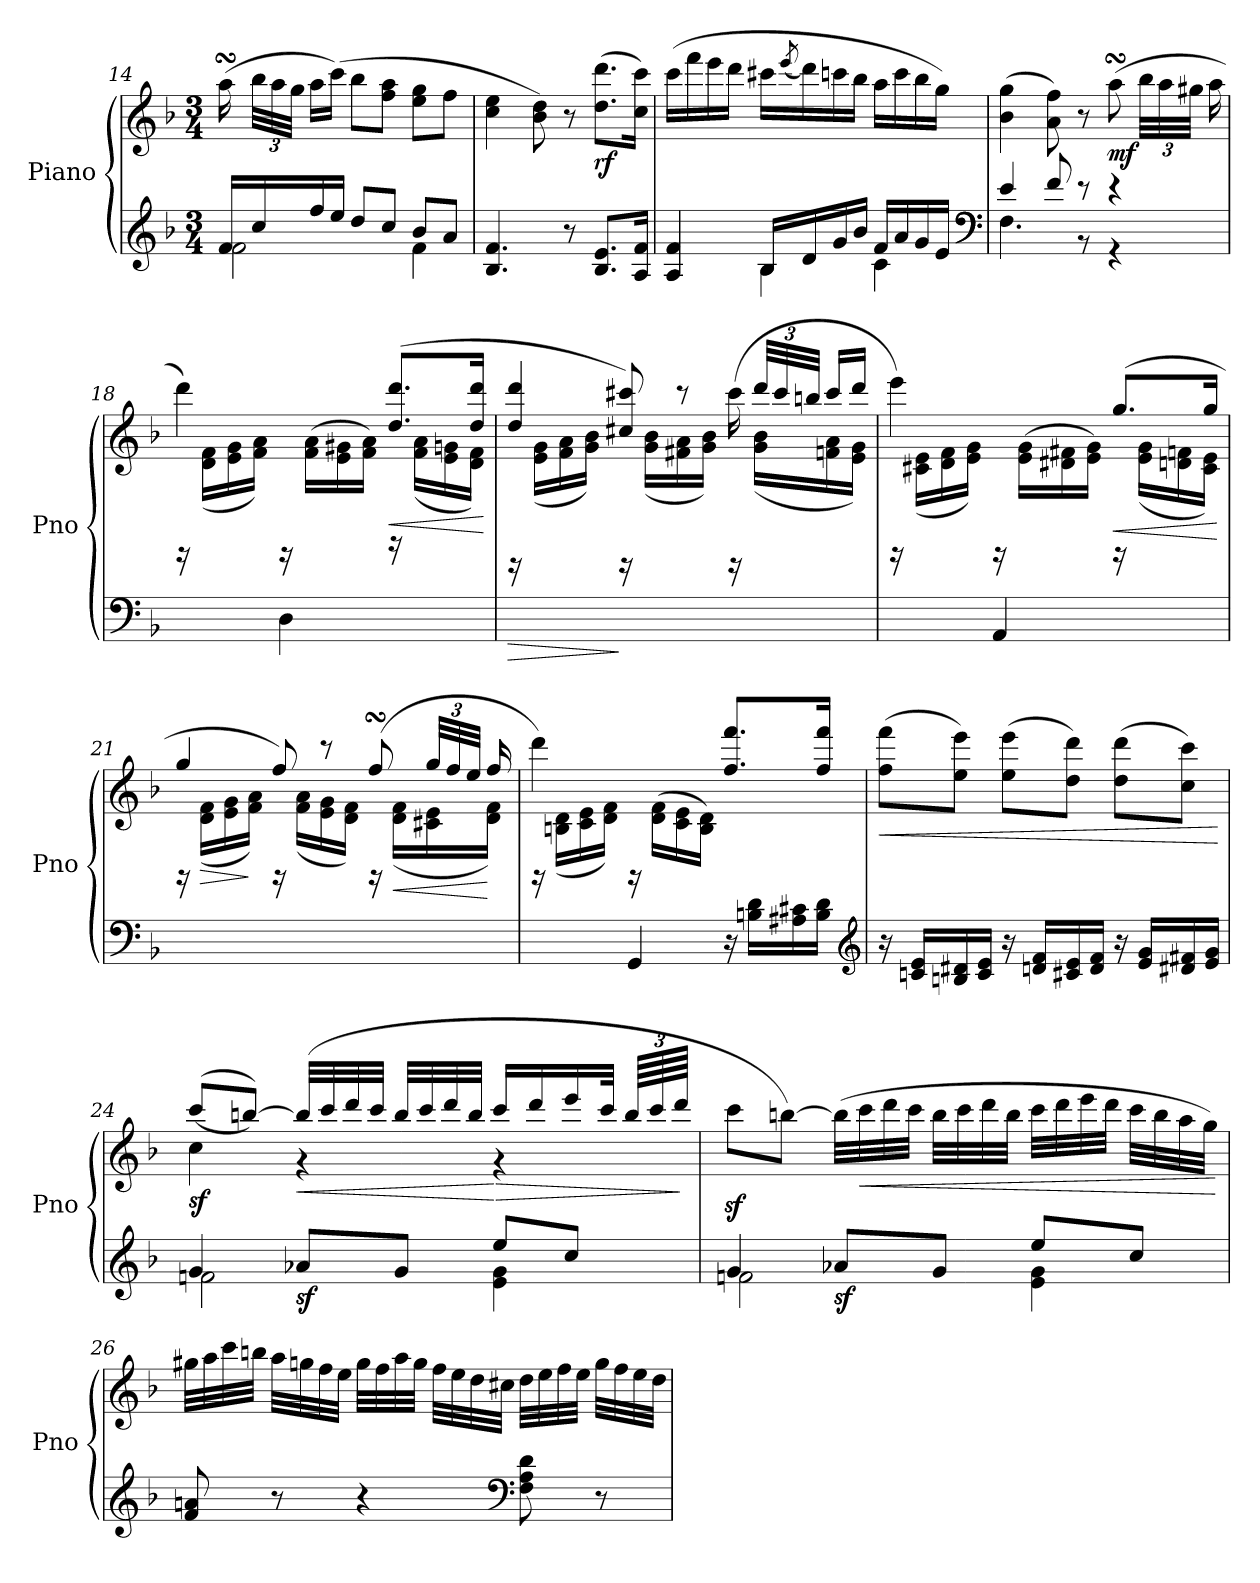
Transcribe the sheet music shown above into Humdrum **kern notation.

**kern	**kern	**dynam
*part1	*part1	*part1
*staff2	*staff1	*staff1/2
*I"Piano	*	*
*I'Pno	*	*
*clefG2	*clefG2	*
*k[b-]	*k[b-]	*
*F:	*F:	*
*M3/4	*M3/4	*
=14	=14	=14
*^	*	*
16f/LL	2f\	(16aasSsS\	.
*	*	*Xbrackettup	*
16cc/	.	48bb-\LLL	.
.	.	48aa\	.
.	.	48gg\JJJ	.
16ff/	.	16aa\LL	.
16ee/JJ	.	(16ccc\JJ)	.
8dd/L	.	8bb-\L	.
8cc/J	.	8ff\ 8aa\J	.
8b-/L	4f\	8ee\ 8gg\L	.
8a/J	.	8ff\J	.
*v	*v	*	*
!!LO:LB:g=z
=15	=15	=15
4.B-/ 4.f/	4cc\ 4ee\	.
.	8b-\ 8dd\)	.
8r	8r	.
!	!	!LO:DY:b
8.B-/ 8.e/L	(8.dd\ 8.ddd\L	rf
16A/ 16f/Jk	16cc\ 16ccc\Jk)	.
=16	=16	=16
*^	*	*
4A/ 4f/	4A/ 4f/	(16ccc\LL	.
.	.	16fff\	.
.	.	16eee\	.
.	.	16ddd\JJ	.
16B-/LL	4B-\	16ccc#X\LL	.
.	.	(8qeee/	.
16d/	.	16ddd\)	.
16g/	.	16cccn\	.
16b-/JJ	.	16bb-\JJ	.
16f/LL	4c\	16aa\LL	.
16a/	.	16ccc\	.
16g/	.	16bb-\	.
16e/JJ	.	16gg\JJ)	.
*clefF4	*	*	*
=17	=17	=17	=17
4e/	4.F\	(4b-\ 4gg\	.
8f/	.	8a\ 8ff\)	.
8r	8r	8r	.
!	!	!	!LO:DY:b
4r	4r	(8aasSsS\	mf
.	.	48bb-\LLL	.
.	.	48aa\	.
.	.	48gg#X\JJJ	.
.	.	16aa\	.
=18	=18	=18	=18
*	*	*^	*
4ryy	16rb	4ddd\)	16ryy	.
.	8.ryy	.	(16d\ 16f\LL	.
.	.	.	16e\ 16g\	.
.	.	.	16f\ 16a\JJ)	.
4D\	16rb	4ryy	16ryy	.
.	8.ryy	.	(16f\ 16a\LL	.
.	.	.	16e\ 16g#X\	.
.	.	.	16f\ 16a\JJ)	.
!	!	!	!	!LO:HP:b
8.ryy	16rdd	(8.dd/ 8.ddd/L	16ryy	<
.	8.ryy	.	(16f\ 16a\LL	.
.	.	.	16e\ 16gn\	.
16ryy	.	16dd/ 16ddd/Jk	16d\ 16f\JJ)	.
*v	*v	*	*	*
*	*v	*v	*
.	.	[
!!LO:LB:g=z
=19	=19	=19
!	!	!LO:HP:b=2
*	*^	*
16rg	4dd/ 4ddd/	16ryy	>
8.ryy	.	(16e\ 16g\LL	.
.	.	16f\ 16a\	.
.	.	16g\ 16b-\JJ)	.
16rg	8cc#X/ 8ccc#X/)	16ryy	]
8.ryy	.	(16g\ 16b-\LL	.
.	8rccc	16f#X\ 16a\	.
.	.	16g\ 16b-\JJ)	.
16rg	(16ccc#\	16ryy	.
8.ryy	48ddd/LLL	(16g\ 16b-\LL	.
.	48ccc#/	.	.
.	48bbn/JJJ	.	.
.	16ccc#/LL	16fn\ 16a\	.
.	16ddd/JJ	16e\ 16g\JJ)	.
=20	=20	=20	=20
*^	*	*	*
4ryy	16rb	4eee\)	16ryy	.
.	8.ryy	.	(16c#X\ 16e\LL	.
.	.	.	16d\ 16f\	.
.	.	.	16e\ 16g\JJ)	.
4AA/	16rb	4ryy	16ryy	.
.	8.ryy	.	(16e\ 16g\LL	.
.	.	.	16d#X\ 16f#X\	.
.	.	.	16e\ 16g\JJ)	.
!	!	!	!	!LO:HP:b
8.ryy	16rb	(8.gg/L	16ryy	<
.	8.ryy	.	(16e\ 16g\LL	.
.	.	.	16dn\ 16fn\	.
16ryy	.	16gg/Jk	16c#\ 16e\JJ)	.
*v	*v	*	*	*
*	*v	*v	*
.	.	[
=21	=21	=21
*	*^	*
16rb	4gg/	16ryy	.
!	!	!	!LO:HP:b
8.ryy	.	(16d\ 16f\LL	>
.	.	16e\ 16g\	.
.	.	16f\ 16a\JJ)	]
16rb	8ff/)	16ryy	.
8.ryy	.	(16f\ 16a\LL	.
.	8rccc	16e\ 16g\	.
.	.	16d\ 16f\JJ)	.
16rb	(8ffsSSs/	16ryy	.
!	!	!	!LO:HP:b
8.ryy	.	(16d\ 16f\LL	<
.	48gg/LLL	16c#X\ 16e\	.
.	48ff/	.	.
.	48ee/JJJ	.	.
.	16ff/	16d\ 16f\JJ)	[
!!LO:LB:g=z	!!
=22	=22	=22	=22
*^	*	*	*
4ryy	16rb	4ddd\)	16ryy	.
.	8.ryy	.	(16Bn\ 16d\LL	.
.	.	.	16c\ 16e\	.
.	.	.	16d\ 16f\JJ)	.
4GG/	16rb	4ryy	16ryy	.
.	8.ryy	.	(16d\ 16f\LL	.
.	.	.	16c\ 16e\	.
.	.	.	16B\ 16d\JJ)	.
4ryy	16r	8.ff/ 8.fff/L	4ryy	.
.	16B\ 16d\LL	.	.	.
.	16A#X\ 16c#X\	.	.	.
.	16B\ 16d\JJ	16ff/ 16fff/Jk	.	.
*v	*v	*	*	*
*	*v	*v	*
*clefG2	*	*
=23	=23	=23
*^	*	*
!	!	!	!LO:HP:b
*v	*v	*	*
16r	(8ff\ 8fff\L	<
16cn/ 16e/LL	.	.
16Bn/ 16d#X/	8ee\ 8eee\J)	.
16c/ 16e/JJ	.	.
16r	(8ee\ 8eee\L	.
16dn/ 16f/LL	.	.
16c#X/ 16e/	8dd\ 8ddd\J)	.
16d/ 16f/JJ	.	.
16r	(8dd\ 8ddd\L	.
16e/ 16g/LL	.	.
16d#X/ 16f#X/	8cc\ 8ccc\J)	.
16e/ 16g/JJ	.	.
.	.	[
=24	=24	=24
*^	*^	*
!	!	!	!	!LO:DY:b
4g/	2fn\	((8ccc/L	4cc\	sf
.	.	[8bbn/J))	.	.
!	!	!	!	!LO:HP:b
!	!	!	!	!LO:DY:n=1:b=2
8a-X/L	.	(32bb/LLL]	4r	< sf
.	.	32ccc/	.	.
.	.	32ddd/	.	.
.	.	32ccc/JJJ	.	.
8g/J	.	32bb/LLL	.	.
.	.	32ccc/	.	.
.	.	32ddd/	.	.
.	.	32bb/JJJ	.	.
!	!	!	!	!LO:HP:n=1:b
8ee/L	4e\ 4g\	16ccc/LL	4r	[ >
.	.	16ddd/	.	.
8cc/J	.	16eee/	.	.
.	.	32ccc/JJk	.	.
.	.	96bb/LLLL	.	.
.	.	96ccc/	.	.
.	.	96ddd/JJJJ	.	.
*v	*v	*	*	*
*	*v	*v	*
.	.	]
!!LO:PB:g=z
=25	=25	=25
*^	*	*
4g/	2fn\	8cccz<\L	.
.	.	[8bbn\J)	.
!	!	!	!LO:DY:b=2
8a-X/L	.	(32bb\LLL]	sf
!	!	!	!LO:HP:b
.	.	32ccc\	<
.	.	32ddd\	.
.	.	32ccc\JJJ	.
8g/J	.	32bb\LLL	.
.	.	32ccc\	.
.	.	32ddd\	.
.	.	32bb\JJJ	.
8ee/L	4e\ 4g\	32ccc\LLL	.
.	.	32ddd\	.
.	.	32eee\	.
.	.	32ddd\JJJ	.
8cc/J	.	32ccc\LLL	.
.	.	32bb\	.
.	.	32aa\	.
.	.	32gg\JJJ)	.
*v	*v	*	*
.	.	[
=26	=26	=26
8f/ 8an/	32gg#X\LLL	.
.	32aa\	.
.	32ccc\	.
.	32bbn\JJJ	.
8r	32aa\LLL	.
.	32ggn\	.
.	32ff\	.
.	32ee\JJJ	.
4r	32gg\LLL	.
.	32ff\	.
.	32aa\	.
.	32gg\JJJ	.
.	32ff\LLL	.
.	32ee\	.
.	32dd\	.
.	32cc#X\JJJ	.
*clefF4	*	*
8F\ 8A\ 8d\	32dd\LLL	.
.	32ee\	.
.	32ff\	.
.	32ee\JJJ	.
8r	32gg\LLL	.
.	32ff\	.
.	32ee\	.
.	32dd\JJJ	.
=	=	=
*-	*-	*-
